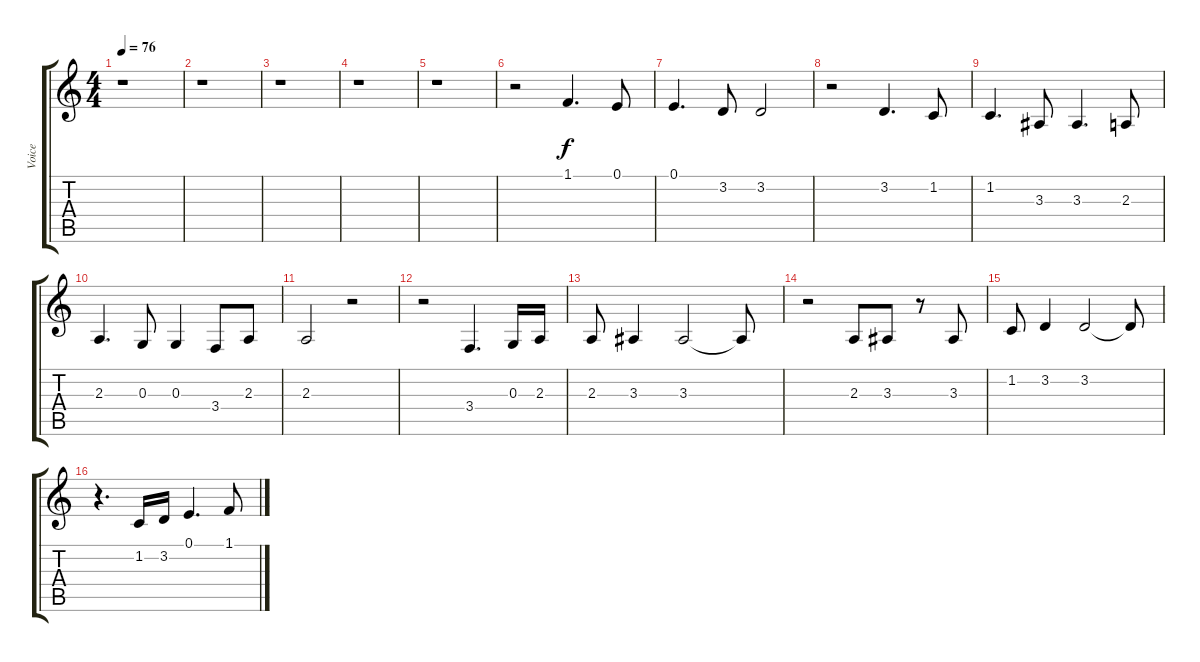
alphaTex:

\track ("Voice" "Voice") {instrument altosax}
\staff {score tabs}
\tuning (E4 B3 G3 D3 A2 E2) {hide}
\ts (4 4)
\tempo 76
\clef g2
\ks c
r.1{dy f} |
r.1 |
r.1 |
r.1 |
r.1 |
r.2 1.1.4{d} 0.1.8 |
0.1.4{d} 3.2.8 3.2.2 |
r.2 3.2.4{d} 1.2.8 |
1.2.4{d} 3.3.8 3.3.4{d} 2.3.8 |
2.3.4{d} 0.3.8 0.3.4 3.4.8 2.3.8 |
2.3.2 r.2 |
r.2 3.4.4{d} 0.3.16 2.3.16 |
2.3.8 3.3.4 3.3.2 3.3{t}.8 |
r.2 2.3.8 3.3.8 r.8 3.3.8 |
1.2.8 3.2.4 3.2.2 3.2{t}.8 |
r.4{d} 1.2.16 3.2.16 0.1.4{d} 1.1.8
